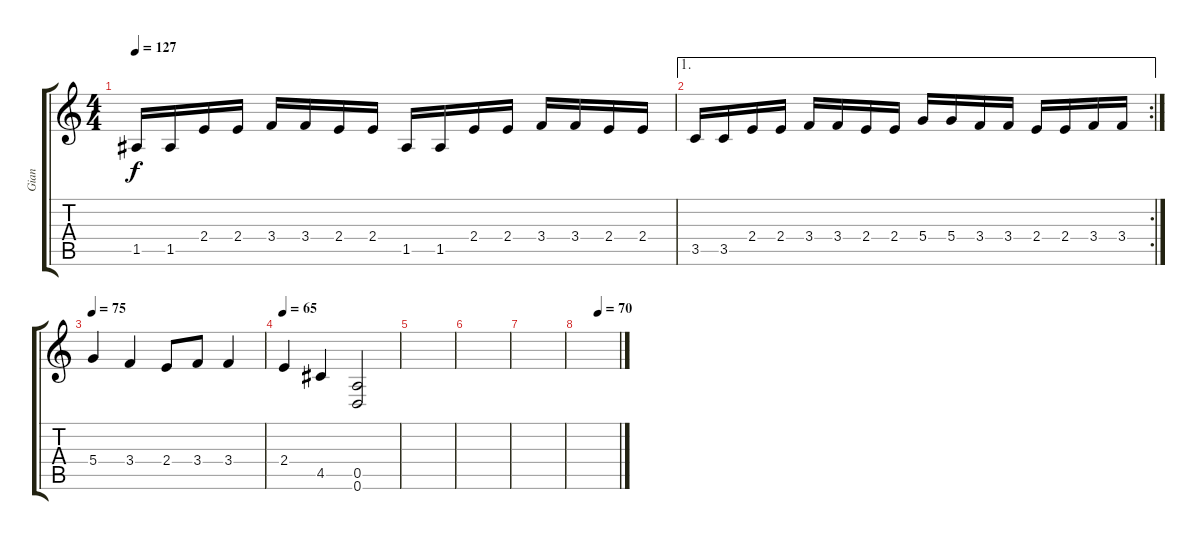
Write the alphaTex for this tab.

\track ("Gian" "Gian") {instrument distortionguitar}
\staff {score tabs}
\tuning (E4 B3 G3 D3 A2 D2) {hide}
\ts (4 4)
\tempo 127
\clef g2
\ks c
1.5.16{dy f} 1.5.16 2.4.16 2.4.16 3.4.16 3.4.16 2.4.16 2.4.16 1.5.16 1.5.16 2.4.16 2.4.16 3.4.16 3.4.16 2.4.16 2.4.16 |
\ae 1
\rc 2
3.5.16 3.5.16 2.4.16 2.4.16 3.4.16 3.4.16 2.4.16 2.4.16 5.4.16 5.4.16 3.4.16 3.4.16 2.4.16 2.4.16 3.4.16 3.4.16 |
\tempo 75
5.4.4 3.4.4 2.4.8 3.4.8 3.4.4 |
\tempo 65
2.4.4 4.5.4 (0.5 0.6).2 |
|
|
|
\tempo (70 0.5)
